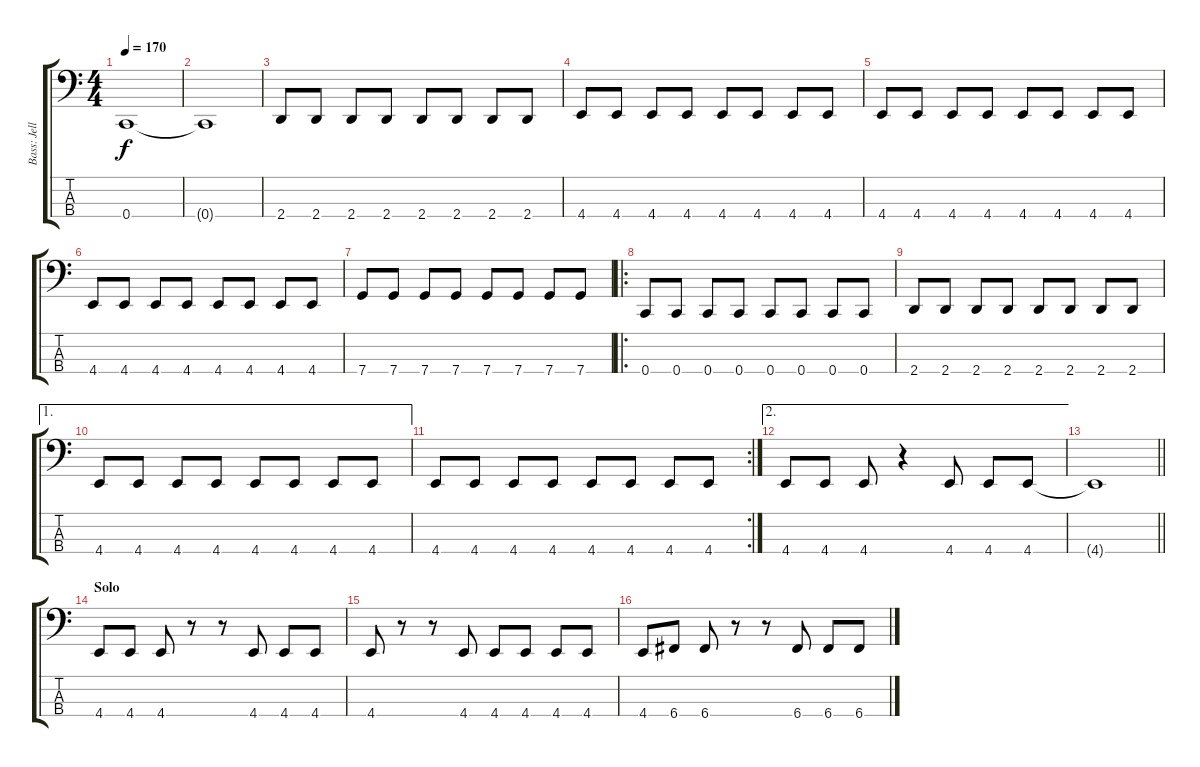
\track ("Bass: Jelle" "Bass: Jell") {instrument electricbasspick}
\staff {score tabs}
\tuning (F2 C2 G1 C1) {hide}
\ts (4 4)
\tempo 170
\clef f4
\ks c
0.4{t}.1{dy f} |
0.4{t}.1 |
2.4.8 2.4.8 2.4.8 2.4.8 2.4.8 2.4.8 2.4.8 2.4.8 |
4.4.8 4.4.8 4.4.8 4.4.8 4.4.8 4.4.8 4.4.8 4.4.8 |
4.4.8 4.4.8 4.4.8 4.4.8 4.4.8 4.4.8 4.4.8 4.4.8 |
4.4.8 4.4.8 4.4.8 4.4.8 4.4.8 4.4.8 4.4.8 4.4.8 |
7.4.8 7.4.8 7.4.8 7.4.8 7.4.8 7.4.8 7.4.8 7.4.8 |
\ro
0.4.8 0.4.8 0.4.8 0.4.8 0.4.8 0.4.8 0.4.8 0.4.8 |
2.4.8 2.4.8 2.4.8 2.4.8 2.4.8 2.4.8 2.4.8 2.4.8 |
\ae 1
4.4.8 4.4.8 4.4.8 4.4.8 4.4.8 4.4.8 4.4.8 4.4.8 |
\rc 2
4.4.8 4.4.8 4.4.8 4.4.8 4.4.8 4.4.8 4.4.8 4.4.8 |
\ae 2
4.4.8 4.4.8 4.4.8 r.4 4.4.8 4.4.8 4.4.8 |
\barLineRight lightlight
4.4{t}.1 |
\section ("" "Solo")
4.4.8 4.4.8 4.4.8 r.8 r.8 4.4.8 4.4.8 4.4.8 |
4.4.8 r.8 r.8 4.4.8 4.4.8 4.4.8 4.4.8 4.4.8 |
4.4.8 6.4.8 6.4.8 r.8 r.8 6.4.8 6.4.8 6.4.8
